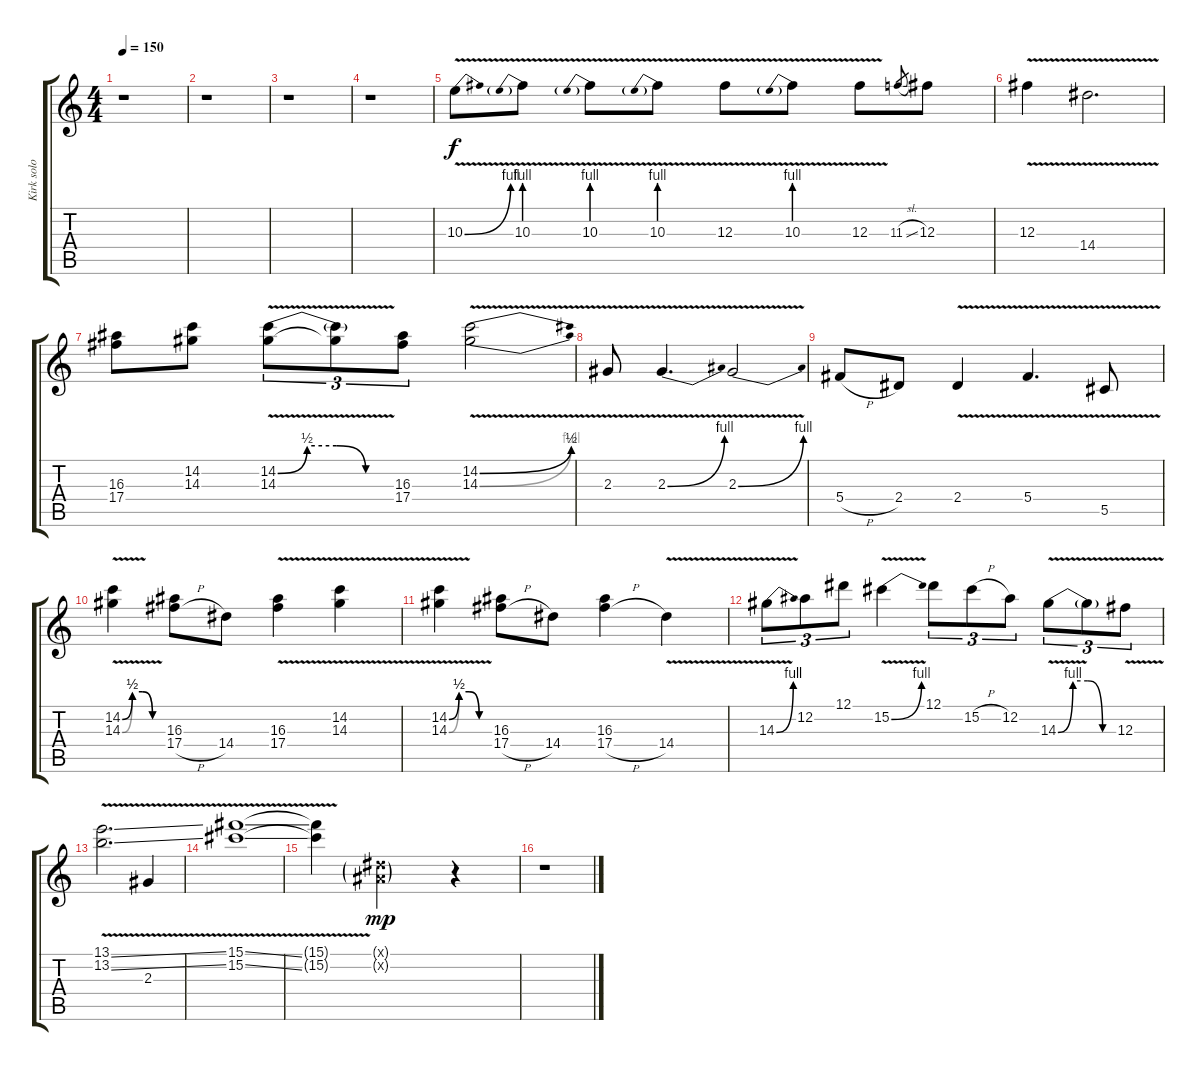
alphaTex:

\track ("Kirk solo" "Kirk solo") {instrument distortionguitar}
\staff {score tabs}
\tuning (Eb4 Bb3 Gb3 Db3 Ab2 Eb2) {hide}
\ts (4 4)
\tempo 150
\clef g2
\ks c
r.1{dy ppp} |
r.1 |
r.1 |
r.1 |
10.3{be (bend 0 0 60 4) v}.8{dy f} 10.3{be (prebend 0 4 60 4) v}.8 10.3{be (prebend 0 4 60 4) v}.8 10.3{be (prebend 0 4 60 4) v}.8 12.3{v}.8 10.3{be (prebend 0 4 60 4) v}.8 12.3{v}.8 11.3{sl}.8{gr} 12.3.8 |
12.3{v}.4 14.4{v}.2{d} |
(16.3 17.4).8 (14.2 14.3).8 (14.2{be (custom 0 0 15 2 30 2 45 0 60 0) v} 14.3{v}).8{tu (3 2)} (14.2{t} 14.3{t}).8{tu (3 2)} (16.3 17.4).8{tu (3 2)} (14.2{be (bend 0 0 60 2) v} 14.3{be (bend 0 0 60 4) v}).2 |
2.3{v}.8 2.3{be (bend 0 0 60 4) v}.4{d} 2.3{be (bend 0 0 60 4) v}.2 |
5.4{h}.8 2.4.8 2.4{v}.4 5.4{v}.4{d} 5.5{v}.8 |
(14.2{be (custom 0 0 15 2 30 2 45 0 60 0) v} 14.3{be (custom 0 0 15 2 30 2 45 0 60 0) v}).4 (16.3 17.4{h}).8 14.4.8 (16.3{v} 17.4{v}).4 (14.2{v} 14.3{v}).4 |
(14.2{be (custom 0 0 15 2 30 2 45 0 60 0) v} 14.3{be (custom 0 0 15 2 30 2 45 0 60 0) v}).4 (16.3 17.4{h}).8 14.4.8 (16.3 17.4{h}).4 14.4{v}.4 |
14.3{be (bend 0 0 60 4) v}.8{tu (3 2)} 12.2.8{tu (3 2)} 12.1.8{tu (3 2)} 15.2{be (bend 0 0 60 4) v}.4 12.1.8{tu (3 2)} 15.2{h}.8{tu (3 2)} 12.2.8{tu (3 2)} 14.3{be (custom 0 0 15 4 30 4 45 0 60 0) v}.8{tu (3 2)} 14.3{t}.8{tu (3 2)} 12.3{v}.8{tu (3 2)} |
(13.1{v ss} 13.2{v ss}).2{d} 2.3{v}.4 |
(15.1{v ss} 15.2{v ss}).1 |
(15.1{t} 15.2{t}).4 (0.1{g x} 0.2{g x}).2{dy mp} r.4 |
r.1
